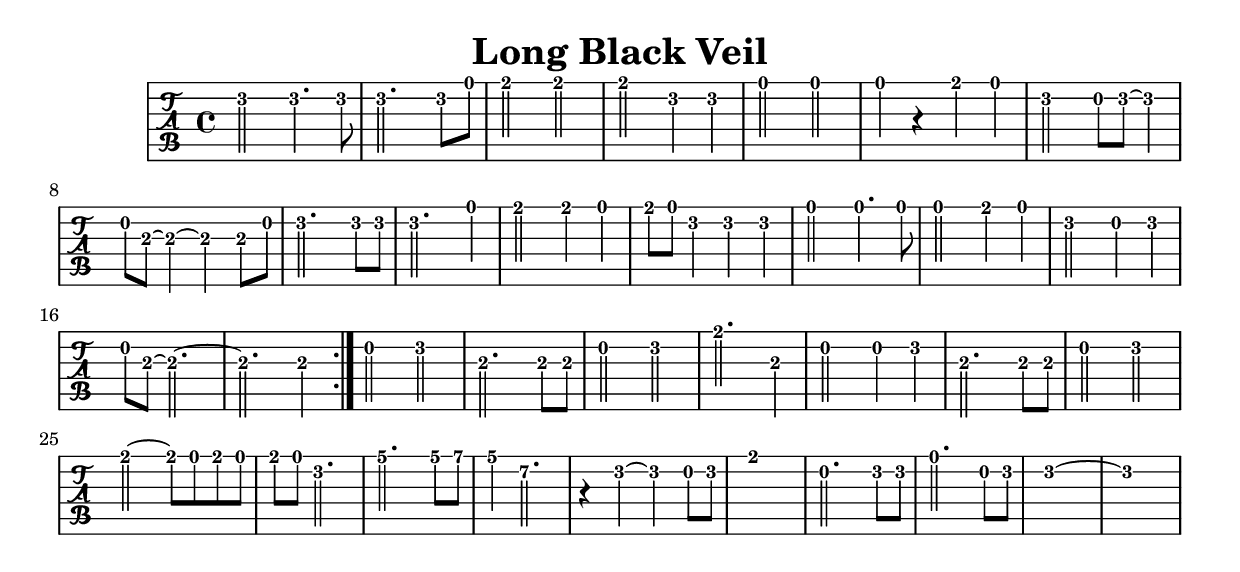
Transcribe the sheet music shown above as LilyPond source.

% 
% 
%
\version "2.18.2"
\include "english.ly"
\header {
  title = "Long Black Veil"
  subtitle = ""
  arranger = ""
  composer = ""
}

\layout { \override Voice.StringNumber #'stencil = ##f }

music = {
  \time 4/4
  \stemDown
  \set TabStaff.minimumFret = #0

  \repeat volta 2 {
      d'2 d4.  d8 | 
      d2. d8 e8 |
      fs2 fs2 |
      fs2 d4 d4 |
      e2 e2 |
      e4 r4 fs4 e4 |
      d2 b8 d8 ~ d4 |
      b8 a8 ~ a4 ~ a4 a8 b8 |
      d2. d8 d8 |
      d2. e4 | 
      fs2 fs4 e4 |
      fs8 e8 d4 d4 d4 |
      e2 e4. e8 |
      e2 fs4 e4 |
      d2 b4 d4 |
      b8 a8 ~ a2.  ~|
      a2. a4
  }
  b2 d2 |
  a2. a8 a8 |
  b2 d2 |
  fs2. a,4 |
  b2 b4 d4 |
  a2. a8 a8 |
  b2 d2 |
  fs2 ~ fs8 e8 fs8 e8 |
  fs8 e8 d2. |
  a'2. a8 b8 |
  a4 fs2.\2 |
  r4 d4 ~ d4 b8 d8 |
  fs1 |
  b,2. d8 d8 |
  e2.  b8 d8 |
  d1 ~ |
  d1
}

\new TabStaff {
  \relative c {
    \tabFullNotation
    \music
  }
}

\score {
  \music
  \midi {
    \context {
      \remove "Staff_performer"
    }
    \tempo 4 = 130
  }  
} 


